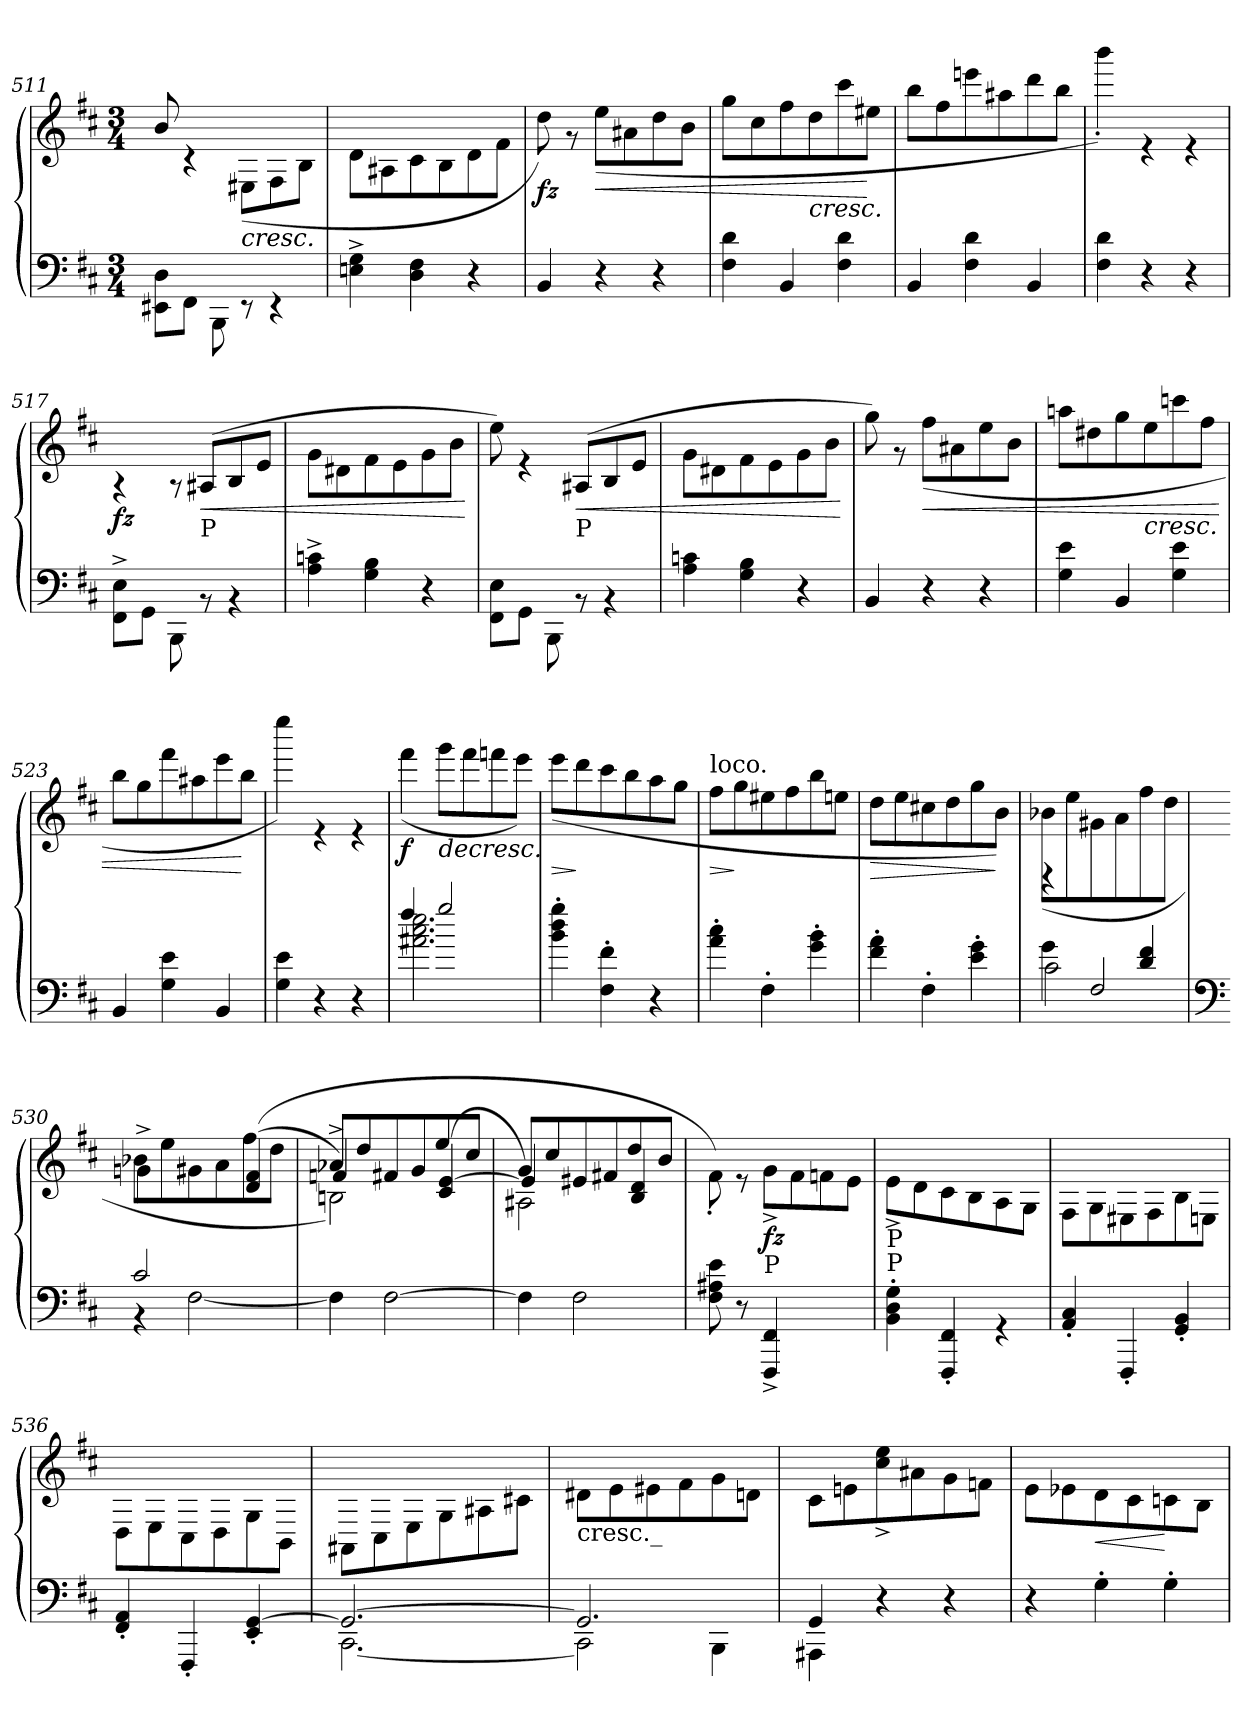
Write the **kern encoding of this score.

**kern	**kern	**dynam
*part1	*part1	*part1
*staff2	*staff1	*staff1/2
*clefF4	*clefG2	*
*k[f#c#]	*k[f#c#]	*
*M3/4	*M3/4	*
=511	=511	=511
*	*^	*
8EE#X\ 8D\L	2.ryy	8b/	.
8FF#\J	.	4r	.
8BBB\	.	.	.
!	!	!	!LO:HP:b
8rEE	.	(>8E#X\L	<
4rEE	.	8F#\	.
.	.	8B\J	.
!!LO:LB:g=z	!!
=512	=512	=512	=512
4En\^ 4G\^	2.ryy	8d\L	.
.	.	8A#X\	.
4D\ 4F#\	.	8c#\	.
.	.	8B\	.
4r	.	8d\	.
.	.	8f#\J	.
=513	=513	=513	=513
!	!	!	!LO:DY:b
4BB/	2.ryy	8dd\)	fz
.	.	8r	.
!	!	!	!LO:HP:b
4r	.	(<8ee\L	<
.	.	8a#X\	.
4r	.	8dd\	.
.	.	8b\J	.
=514	=514	=514	=514
4F#\ 4d\	2.ryy	8gg\L	.
.	.	8cc#\	.
4BB/	.	8ff#\	.
!	!	!LO:TX:b:i:t=cresc.	!
.	.	8dd\	.
4F#\ 4d\	.	8ccc#\	.
.	.	8ee#X\J	[
=515	=515	=515	=515
4BB/	2.ryy	8bb\L	.
.	.	8ff#\	.
4F#\ 4d\	.	8eeen\	.
.	.	8aa#X\	.
4BB/	.	8ddd\	.
.	.	8bb\J	.
=516	=516	=516	=516
4F#\ 4d\	2.ryy	4bbb'\)	.
4r	.	4r	.
4r	.	4r	.
=517	=517	=517	=517
!	!	!	!LO:DY:b
8FF#\^ 8E\^L	2.ryy	4r	fz
8GG\J	.	.	.
8BBB\	.	8r	.
!	!	!LO:TX:b:t=P	!
!	!	!	!LO:HP:b
8rBB	.	(>8A#X/L	<
4rBB	.	8B/	.
.	.	8e/J	.
!!LO:LB:g=z	!!
=518	=518	=518	=518
4A\^ 4cn\^	2.ryy	8g\L	.
.	.	8d#X\	.
4G\ 4B\	.	8f#\	.
.	.	8e\	.
4r	.	8g\	.
.	.	8b\J	.
*	*v	*v	*
.	.	[
=519	=519	=519
*	*^	*
8FF#\ 8E\L	2.ryy	8ee\)	.
8GG\J	.	4r	.
8BBB\	.	.	.
!	!	!LO:TX:b:t=P	!
!	!	!	!LO:HP:b
8rBB	.	(>8A#X/L	<
4rBB	.	8B/	.
.	.	8e/J	.
=520	=520	=520	=520
4A\ 4cn\	2.ryy	8g\L	.
.	.	8d#X\	.
4G\ 4B\	.	8f#\	.
.	.	8e\	.
4r	.	8g\	.
.	.	8b\J	.
*	*v	*v	*
.	.	[
=521	=521	=521
*	*^	*
4BB/	2.ryy	8gg\)	.
.	.	8r	.
!	!	!	!LO:HP:b
4r	.	(<8ff#\L	<
.	.	8a#X\	.
4r	.	8ee\	.
.	.	8b\J	.
=522	=522	=522	=522
4G\ 4e\	2.ryy	8aan\L	.
.	.	8dd#X\	.
4BB/	.	8gg\	.
!	!	!LO:TX:b:i:t=cresc.	!
.	.	8ee\	.
4G\ 4e\	.	8cccn\	.
.	.	8ff#\J	.
=523	=523	=523	=523
4BB/	2.ryy	8bb\L	.
.	.	8gg\	.
4G\ 4e\	.	8fff#\	.
.	.	8aa#X\	.
4BB/	.	8eee\	.
.	.	8bb\J	[
!!LO:LB:g=z	!!
=524	=524	=524	=524
4G\ 4e\	2.ryy	4eeee\)	.
4r	.	4r	.
4r	.	4r	.
=525	=525	=525	=525
*^	*	*	*
!	!	!	!	!LO:DY:b
4ff#/	2.a#X\ 2.cc#\ 2.ee\	2.ryy	(>4fff#\	f
!	!	!	!	!LO:HP:b
2gg/	.	.	8ggg\L	>
.	.	.	8fff#\	.
.	.	.	8fffn\	.
.	.	.	8eee\J)	[
*v	*v	*	*	*
=526	=526	=526	=526
!	!	!	!LO:HP:b
4b\' 4dd\' 4gg\'	2.ryy	(<8eee\L	>
.	.	8ddd\	]
4F#\' 4f#\'	.	8ccc#\	.
.	.	8bb\	.
4r	.	8aa\	.
.	.	8gg\J	.
=527	=527	=527	=527
!	!LO:TX:a:t=loco.	!	!
!	!	!	!LO:HP:b
4a\' 4cc#\'	2.ryy	8ff#\L	>
.	.	8gg\	]
4F#'\	.	8ee#X\	.
.	.	8ff#\	.
4g\' 4b\'	.	8bb\	.
.	.	8een\J	.
=528	=528	=528	=528
!	!	!	!LO:HP:b
4f#\' 4a\'	2.ryy	8dd\L	>
.	.	8ee\	.
4F#'\	.	8cc#X\	.
.	.	8dd\	.
4e\' 4g\'	.	8gg\	.
.	.	8b\J)	]
=529	=529	=529	=529
*^	*	*	*
*	*^	*	*	*
4ryy	4g\	2c#\	4rD	(>8b-X\L	.
.	.	.	.	8ee\	.
2F#/	4ryy	.	2ryy	8g#X\	]
.	.	.	.	8a\	.
.	4d/ 4f#/	4ryy	.	8ff#\	.
.	.	.	.	8dd\J	.
*v	*v	*v	*	*	*
*	*v	*v	*
!!LO:LB:g=z
=530	=530	=530
*clefF4	*	*
*^	*^	*
*	*	*	*^	*
2c#/	4rBB	2.ryy	8b-X\L	4gn^\	.
.	.	.	8ee\	.	.
.	[2F#\	.	8g#X\	4ryy	.
.	.	.	8a\	.	.
4ryy	.	.	8ff#\	(<(<4d/ 4f#/	.
.	.	.	8dd\J	.	.
*v	*v	*	*	*	*
=531	=531	=531	=531	=531
4F#\]	2Bn^\)	8a-X/L	4fn/)	.
.	.	8dd/	.	.
[2F#\	.	8f#X/	2rddddyy	.
.	.	8g/	.	.
.	(<4c#/ [4e/	8ee/	.	.
.	.	8cc#/J	.	.
=532	=532	=532	=532	=532
4F#\]	2A#X\)	8g/L	4en/]	.
.	.	8cc#/	.	.
2F#\	.	8e#X/	2rbbbyy	.
.	.	8f#X/	.	.
.	4B/ 4d/	8dd/	.	.
.	.	8b/J	.	.
*	*	*v	*v	*
=533	=533	=533	=533
8F#\ 8A#X\ 8e\	2.ryy	8f#'\)	.
8r	.	8r	.
!	!	!LO:TX:b:t=P	!
!	!	!	!LO:DY:b
4FFF#/^ 4FF#/^	.	8g^\L	fz
.	.	8f#\	.
4ryy	.	8fn\	.
.	.	8e\J	.
=534	=534	=534	=534
!	!LO:TX:b:t=P	!	!
!	!LO:TX:b:t=P	!	!
4BB\' 4D\' 4G\'	2.ryy	8e^\L	.
.	.	8d\	.
4FFF#/' 4FF#/'	.	8c#\	.
.	.	8B\	.
4rGG	.	8A\	.
.	.	8G\J	.
!!LO:PB:g=z	!!
=535	=535	=535	=535
4AA/' 4C#/'	2.ryy	8F#\L	.
.	.	8G\	.
4FFF#'/	.	8E#X\	.
.	.	8F#\	.
4GG/' 4BB/'	.	8B\	.
.	.	8En\J	.
=536	=536	=536	=536
4FF#/' 4AA/'	2.ryy	8D\L	.
.	.	8E\	.
4FFF#'/	.	8C#\	.
.	.	8D\	.
4EE/' [4GG/'	.	8G\	.
.	.	8BB\J	.
=537	=537	=537	=537
*^	*	*	*
2.GG/_	[2.CC#\	2.ryy	8AA#X\L	.
.	.	.	8C#\	.
.	.	.	8E\	.
.	.	.	8G\	.
.	.	.	8A#X\	.
.	.	.	8c#X\J	.
=538	=538	=538	=538	=538
!	!	!LO:TX:b:t=cresc._	!	!
2.GG/]	2CC#\]	2.ryy	8d#X\L	.
.	.	.	8e\	.
.	.	.	8e#X\	.
.	.	.	8f#\	.
.	4BBB\	.	8g\	.
.	.	.	8dn\J	.
=539	=539	=539	=539	=539
4GG/	4AAA#X\	2.ryy	8c#\L	.
.	.	.	8en\	.
4r	2rAAAyy	.	8cc#\^ 8ee\^	.
.	.	.	8a#X\	.
4r	.	.	8g\	.
.	.	.	8fn\J	.
*v	*v	*	*	*
!!LO:LB:g=z	!!
=540	=540	=540	=540
4r	2.ryy	8e\L	.
.	.	8e-X\	.
!	!	!	!LO:HP:b
4G'\	.	8d\	<
.	.	8c#\	.
4G'\	.	8cn\	[
.	.	8B\J	.
*	*v	*v	*
=	=	=
*-	*-	*-
